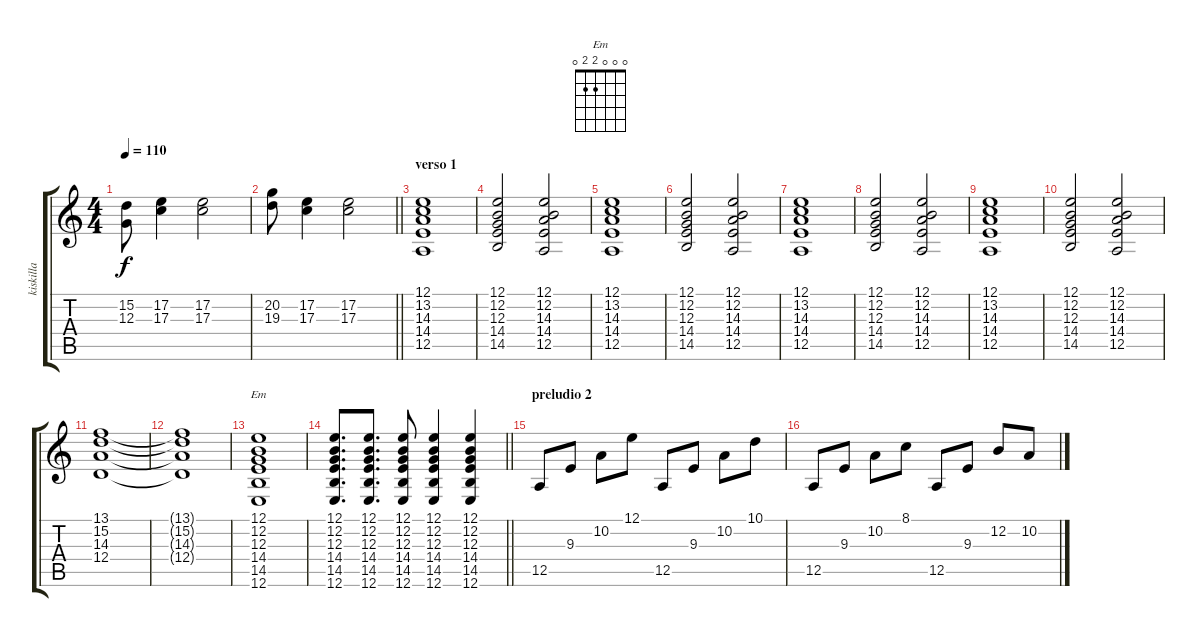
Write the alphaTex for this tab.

\track ("kiskilla" "kiskilla") {instrument rockorgan}
\staff {score tabs}
\tuning (E4 B3 G3 D3 A2 E2) {hide}
\chord ("Em" 0 0 0 2 2 0)
\ts (4 4)
\tempo 110
\clef g2
\ks c
(15.2 12.3).8{dy f volume 5 instrument rockorgan} (17.2 17.3).4 (17.2 17.3).2 |
\barLineRight lightlight
(20.2 19.3).8 (17.2 17.3).4 (17.2 17.3).2 |
\section ("" "verso 1")
(12.1 13.2 14.3 14.4 12.5).1{volume 7} |
(12.1 12.2 12.3 14.4 14.5).2 (12.1 12.2 14.3 14.4 12.5).2 |
(12.1 13.2 14.3 14.4 12.5).1 |
(12.1 12.2 12.3 14.4 14.5).2 (12.1 12.2 14.3 14.4 12.5).2 |
(12.1 13.2 14.3 14.4 12.5).1 |
(12.1 12.2 12.3 14.4 14.5).2 (12.1 12.2 14.3 14.4 12.5).2 |
(12.1 13.2 14.3 14.4 12.5).1 |
(12.1 12.2 12.3 14.4 14.5).2 (12.1 12.2 14.3 14.4 12.5).2 |
(13.1 15.2 14.3 12.4).1 |
(13.1{t} 15.2{t} 14.3{t} 12.4{t}).1 |
(12.1 12.2 12.3 14.4 14.5 12.6).1{ch "Em"} |
\barLineRight lightlight
(12.1 12.2 12.3 14.4 14.5 12.6).8{d} (12.1 12.2 12.3 14.4 14.5 12.6).8{d} (12.1 12.2 12.3 14.4 14.5 12.6).8 (12.1 12.2 12.3 14.4 14.5 12.6).4 (12.1 12.2 12.3 14.4 14.5 12.6).4 |
\section ("" "preludio 2")
12.5.8{volume 10 instrument harpsichord} 9.3.8 10.2.8 12.1.8 12.5.8 9.3.8 10.2.8 10.1.8 |
12.5.8 9.3.8 10.2.8 8.1.8 12.5.8 9.3.8 12.2.8 10.2.8
